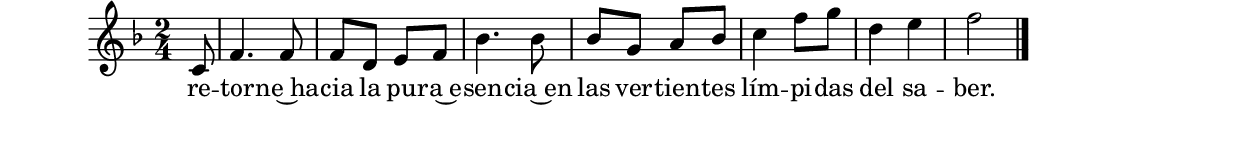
\version "2.24.1"
\include "lilypond-book-preamble.ly"
melodia = \relative {
  \clef treble
  \key f \major
  \time 2/4
  \partial 8c'8
  f4. f8
  f d e f
  bes4. bes8
  bes g a bes
  c4 f8 g
  d4 e
  f2
  \bar "|."
}

versos = \lyricmode {
  re -- tor -- ne~ha -- cia la pu -- ra~e -- sen -- cia~en las ver -- tien -- tes lím -- pi -- das del sa -- ber.
}

\score {
  \new Staff \melodia \addlyrics { \versos }
}